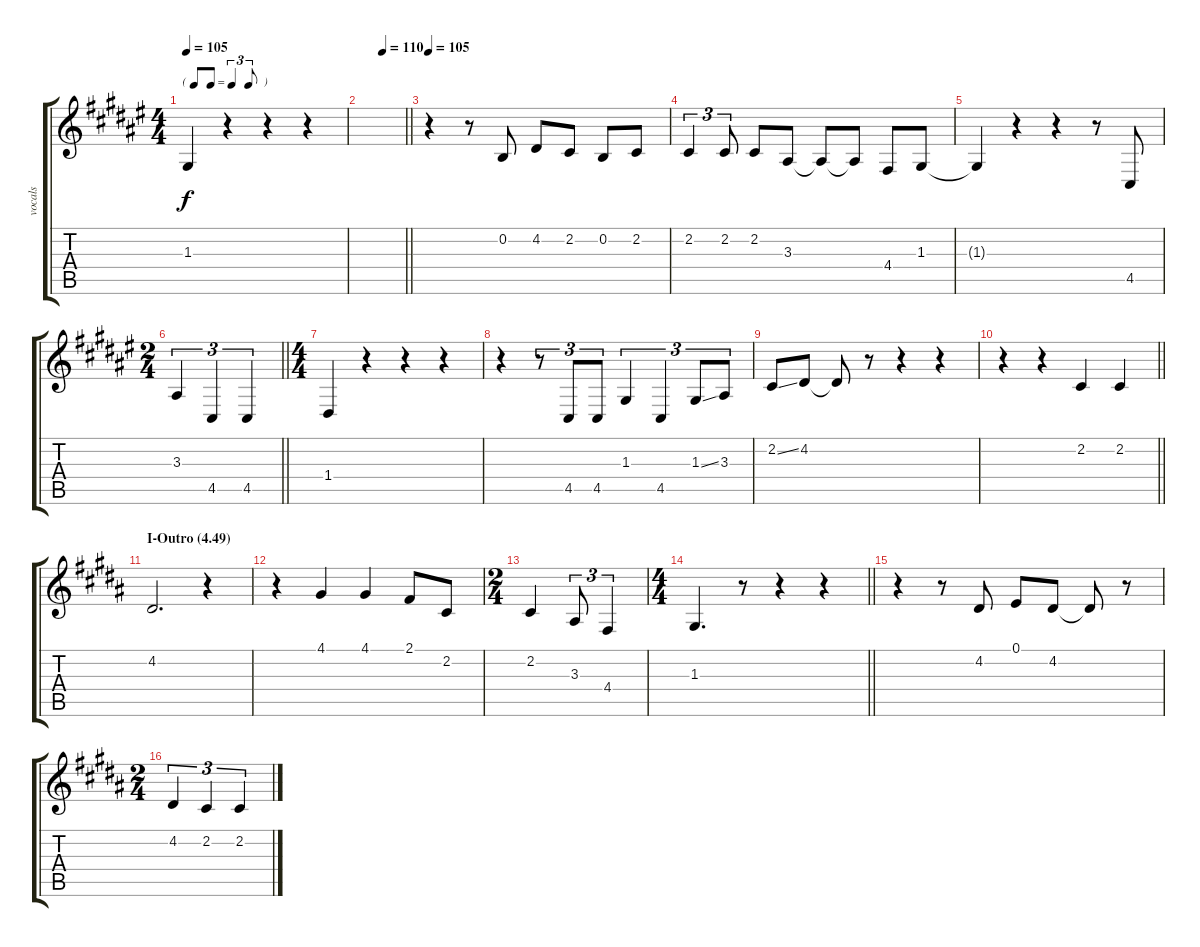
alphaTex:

\track ("vocals" "vocals") {instrument clarinet}
\staff {score tabs}
\tuning (E4 B3 G3 D3 A2 E2) {hide}
\ts (4 4)
\tf triplet8th
\tempo 105
\clef g2
\ks d#minor
1.3{t}.4{dy f} r.4 r.4 r.4 |
\tempo (110 0.5)
\barLineRight lightlight
|
\tempo 105
r.4 r.8 0.2.8 4.2.8 2.2.8 0.2.8 2.2.8 |
\ks f#
2.2.4{tu (3 2)} 2.2.8{tu (3 2)} 2.2.8 3.3.8 3.3{t}.8 3.3{t}.8 4.4.8 1.3.8 |
\ks d#minor
1.3{t}.4 r.4 r.4 r.8 4.5.8 |
\ts (2 4)
\barLineRight lightlight
\ks f#
3.3.4{tu (3 2)} 4.5.4{tu (3 2)} 4.5.4{tu (3 2)} |
\ts (4 4)
\ks d#minor
1.4.4 r.4 r.4 r.4 |
r.4 r.8{tu (3 2)} 4.5.8{tu (3 2)} 4.5.8{tu (3 2)} 1.3.4{tu (3 2)} 4.5.4{tu (3 2)} 1.3{ss}.8{tu (3 2)} 3.3.8{tu (3 2)} |
2.2{ss}.8 4.2.8 4.2{t}.8 r.8 r.4 r.4 |
\barLineRight lightlight
r.4 r.4 2.2.4 2.2.4 |
\section ("" "I-Outro (4.49)")
\ks b
4.2.2{d} r.4 |
r.4 4.1.4 4.1.4 2.1.8 2.2.8 |
\ts (2 4)
2.2.4 3.3.8{tu (3 2)} 4.4.4{tu (3 2)} |
\ts (4 4)
\barLineRight lightlight
1.3.4{d} r.8 r.4 r.4 |
r.4 r.8 4.2.8 0.1.8 4.2.8 4.2{t}.8 r.8 |
\ts (2 4)
4.2.4{tu (3 2)} 2.2.4{tu (3 2)} 2.2.4{tu (3 2)}
